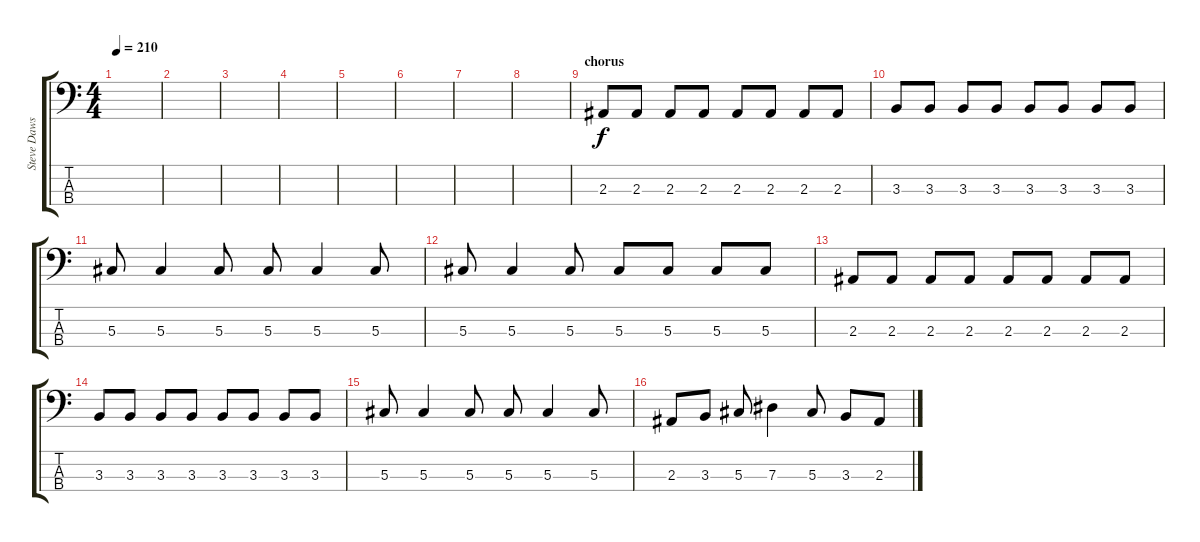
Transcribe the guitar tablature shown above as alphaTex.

\track ("Steve Dawson" "Steve Daws") {instrument electricbassfinger}
\staff {score tabs}
\tuning (Gb2 Db2 Ab1 Eb1) {hide}
\ts (4 4)
\tempo 210
\clef f4
\ks c
|
|
|
|
|
|
|
|
\section ("" "chorus")
2.3.8 2.3.8 2.3.8 2.3.8 2.3.8 2.3.8 2.3.8 2.3.8 |
3.3.8 3.3.8 3.3.8 3.3.8 3.3.8 3.3.8 3.3.8 3.3.8 |
5.3.8 5.3.4 5.3.8 5.3.8 5.3.4 5.3.8 |
5.3.8 5.3.4 5.3.8 5.3.8 5.3.8 5.3.8 5.3.8 |
2.3.8 2.3.8 2.3.8 2.3.8 2.3.8 2.3.8 2.3.8 2.3.8 |
3.3.8 3.3.8 3.3.8 3.3.8 3.3.8 3.3.8 3.3.8 3.3.8 |
5.3.8 5.3.4 5.3.8 5.3.8 5.3.4 5.3.8 |
2.3.8 3.3.8 5.3.8 7.3.4 5.3.8 3.3.8 2.3.8
